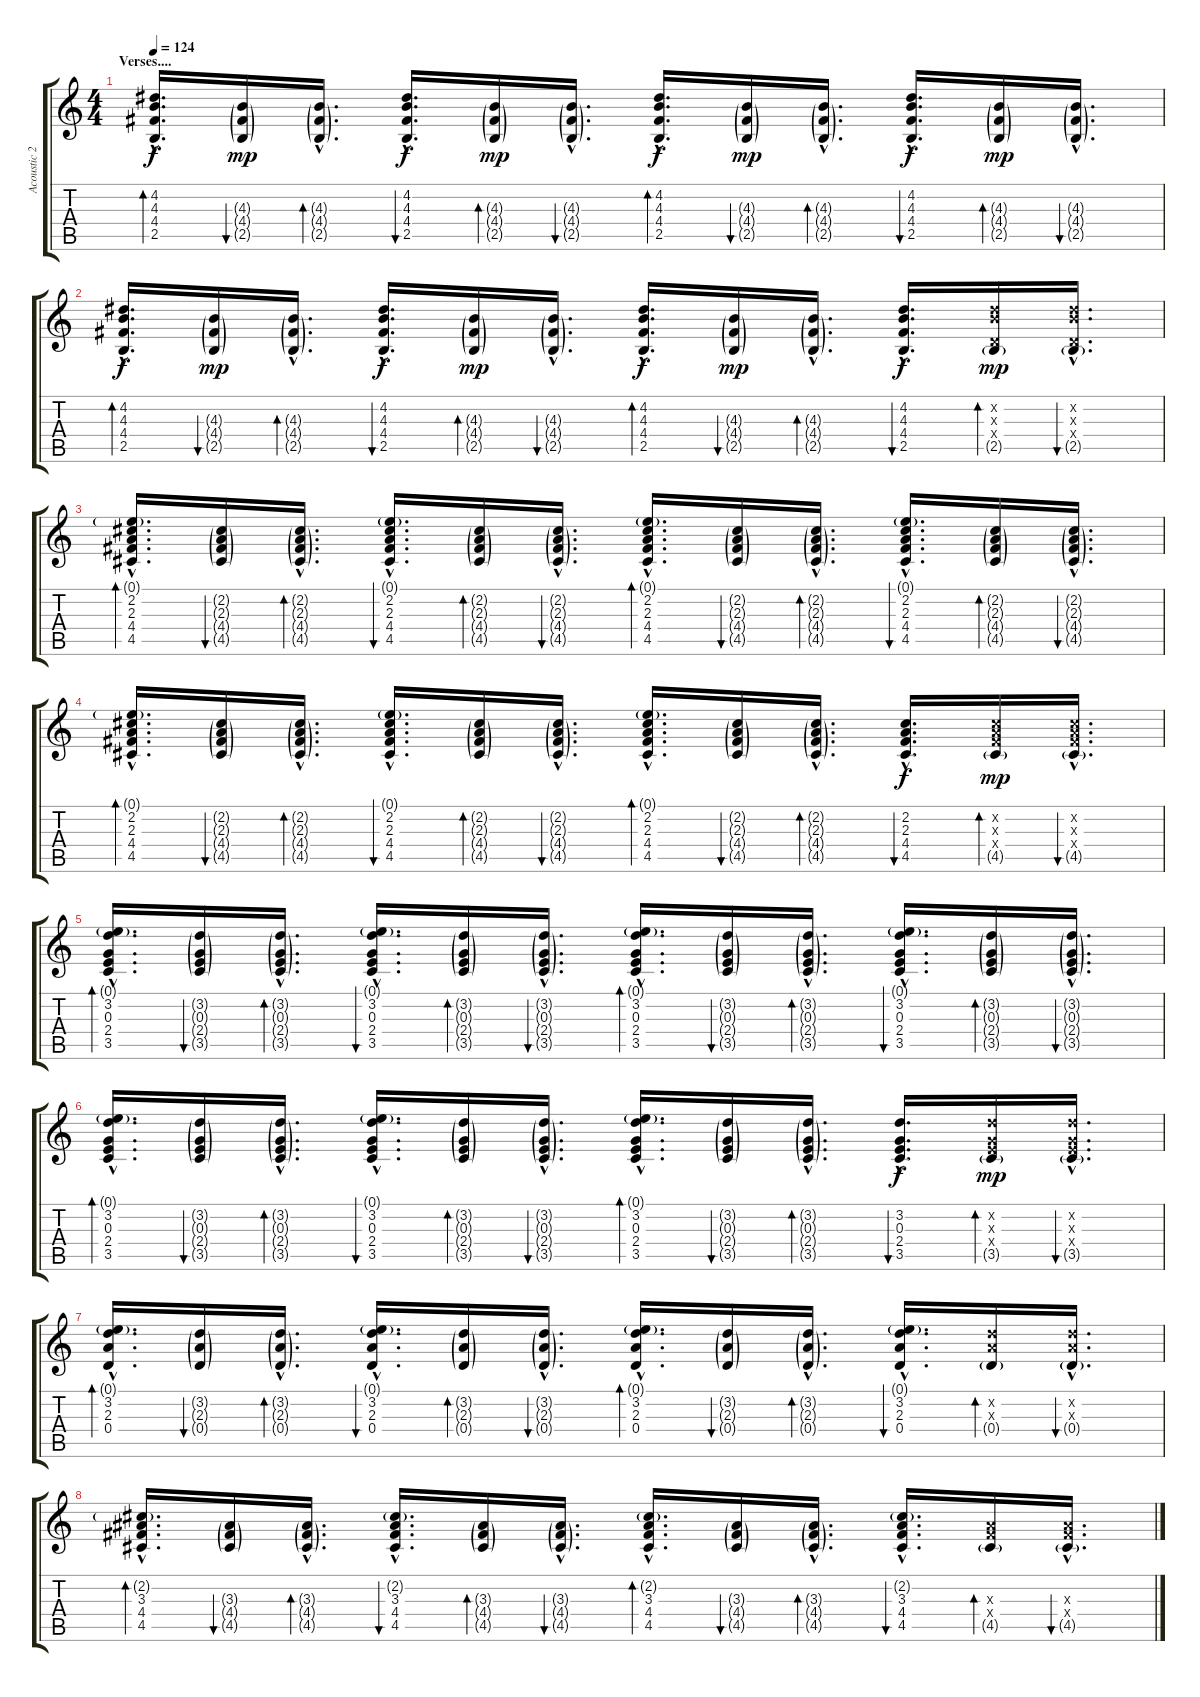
\track ("Acoustic 2 (Dub)" "Acoustic 2") {instrument acousticguitarsteel}
\staff {score tabs}
\tuning (E4 B3 G3 D3 A2 E2) {hide}
\ts (4 4)
\section ("" "Verses....")
\tempo 124
\clef g2
\ks c
(4.2{hac} 4.3{hac} 4.4{hac} 2.5{hac}).16{d bd 60 dy f} (4.3{g} 4.4{g} 2.5{g}).16{bu 60 dy mp} (4.3{g hac} 4.4{g hac} 2.5{g hac}).16{d bd 60} (4.2{hac} 4.3{hac} 4.4{hac} 2.5{hac}).16{d bu 60 dy f} (4.3{g} 4.4{g} 2.5{g}).16{bd 60 dy mp} (4.3{g hac} 4.4{g hac} 2.5{g hac}).16{d bu 60} (4.2{hac} 4.3{hac} 4.4{hac} 2.5{hac}).16{d bd 60 dy f} (4.3{g} 4.4{g} 2.5{g}).16{bu 60 dy mp} (4.3{g hac} 4.4{g hac} 2.5{g hac}).16{d bd 60} (4.2{hac} 4.3{hac} 4.4{hac} 2.5{hac}).16{d bu 60 dy f} (4.3{g} 4.4{g} 2.5{g}).16{bd 60 dy mp} (4.3{g hac} 4.4{g hac} 2.5{g hac}).16{d bu 60} |
(4.2{hac} 4.3{hac} 4.4{hac} 2.5{hac}).16{d bd 60 dy f} (4.3{g} 4.4{g} 2.5{g}).16{bu 60 dy mp} (4.3{g hac} 4.4{g hac} 2.5{g hac}).16{d bd 60} (4.2{hac} 4.3{hac} 4.4{hac} 2.5{hac}).16{d bu 60 dy f} (4.3{g} 4.4{g} 2.5{g}).16{bd 60 dy mp} (4.3{g hac} 4.4{g hac} 2.5{g hac}).16{d bu 60} (4.2{hac} 4.3{hac} 4.4{hac} 2.5{hac}).16{d bd 60 dy f} (4.3{g} 4.4{g} 2.5{g}).16{bu 60 dy mp} (4.3{g hac} 4.4{g hac} 2.5{g hac}).16{d bd 60} (4.2{hac} 4.3{hac} 4.4{hac} 2.5{hac}).16{d bu 60 dy f} (4.2{x} 4.3{x} 0.4{x} 2.5{g}).16{bd 60 dy mp} (4.2{hac x} 4.3{hac x} 0.4{hac x} 2.5{g hac}).16{d bu 60} |
(0.1{g hac} 2.2{hac} 2.3{hac} 4.4{hac} 4.5{hac}).16{d bd 60} (2.2{g} 2.3{g} 4.4{g} 4.5{g}).16{bu 60} (2.2{g hac} 2.3{g hac} 4.4{g hac} 4.5{g hac}).16{d bd 60} (0.1{g hac} 2.2{hac} 2.3{hac} 4.4{hac} 4.5{hac}).16{d bu 60} (2.2{g} 2.3{g} 4.4{g} 4.5{g}).16{bd 60} (2.2{g hac} 2.3{g hac} 4.4{g hac} 4.5{g hac}).16{d bu 60} (0.1{g hac} 2.2{hac} 2.3{hac} 4.4{hac} 4.5{hac}).16{d bd 60} (2.2{g} 2.3{g} 4.4{g} 4.5{g}).16{bu 60} (2.2{g hac} 2.3{g hac} 4.4{g hac} 4.5{g hac}).16{d bd 60} (0.1{g hac} 2.2{hac} 2.3{hac} 4.4{hac} 4.5{hac}).16{d bu 60} (2.2{g} 2.3{g} 4.4{g} 4.5{g}).16{bd 60} (2.2{g hac} 2.3{g hac} 4.4{g hac} 4.5{g hac}).16{d bu 60} |
(0.1{g hac} 2.2{hac} 2.3{hac} 4.4{hac} 4.5{hac}).16{d bd 60} (2.2{g} 2.3{g} 4.4{g} 4.5{g}).16{bu 60} (2.2{g hac} 2.3{g hac} 4.4{g hac} 4.5{g hac}).16{d bd 60} (0.1{g hac} 2.2{hac} 2.3{hac} 4.4{hac} 4.5{hac}).16{d bu 60} (2.2{g} 2.3{g} 4.4{g} 4.5{g}).16{bd 60} (2.2{g hac} 2.3{g hac} 4.4{g hac} 4.5{g hac}).16{d bu 60} (0.1{g hac} 2.2{hac} 2.3{hac} 4.4{hac} 4.5{hac}).16{d bd 60} (2.2{g} 2.3{g} 4.4{g} 4.5{g}).16{bu 60} (2.2{g hac} 2.3{g hac} 4.4{g hac} 4.5{g hac}).16{d bd 60} (2.2{hac} 2.3{hac} 4.4{hac} 4.5{hac}).16{d bu 60 dy f} (2.2{x} 2.3{x} 4.4{x} 4.5{g}).16{bd 60 dy mp} (2.2{hac x} 2.3{hac x} 4.4{hac x} 4.5{g hac}).16{d bu 60} |
(0.1{g hac} 3.2{hac} 0.3{hac} 2.4{hac} 3.5{hac}).16{d bd 60} (3.2{g} 0.3{g} 2.4{g} 3.5{g}).16{bu 60} (3.2{g hac} 0.3{g hac} 2.4{g hac} 3.5{g hac}).16{d bd 60} (0.1{g hac} 3.2{hac} 0.3{hac} 2.4{hac} 3.5{hac}).16{d bu 60} (3.2{g} 0.3{g} 2.4{g} 3.5{g}).16{bd 60} (3.2{g hac} 0.3{g hac} 2.4{g hac} 3.5{g hac}).16{d bu 60} (0.1{g hac} 3.2{hac} 0.3{hac} 2.4{hac} 3.5{hac}).16{d bd 60} (3.2{g} 0.3{g} 2.4{g} 3.5{g}).16{bu 60} (3.2{g hac} 0.3{g hac} 2.4{g hac} 3.5{g hac}).16{d bd 60} (0.1{g hac} 3.2{hac} 0.3{hac} 2.4{hac} 3.5{hac}).16{d bu 60} (3.2{g} 0.3{g} 2.4{g} 3.5{g}).16{bd 60} (3.2{g hac} 0.3{g hac} 2.4{g hac} 3.5{g hac}).16{d bu 60} |
(0.1{g hac} 3.2{hac} 0.3{hac} 2.4{hac} 3.5{hac}).16{d bd 60} (3.2{g} 0.3{g} 2.4{g} 3.5{g}).16{bu 60} (3.2{g hac} 0.3{g hac} 2.4{g hac} 3.5{g hac}).16{d bd 60} (0.1{g hac} 3.2{hac} 0.3{hac} 2.4{hac} 3.5{hac}).16{d bu 60} (3.2{g} 0.3{g} 2.4{g} 3.5{g}).16{bd 60} (3.2{g hac} 0.3{g hac} 2.4{g hac} 3.5{g hac}).16{d bu 60} (0.1{g hac} 3.2{hac} 0.3{hac} 2.4{hac} 3.5{hac}).16{d bd 60} (3.2{g} 0.3{g} 2.4{g} 3.5{g}).16{bu 60} (3.2{g hac} 0.3{g hac} 2.4{g hac} 3.5{g hac}).16{d bd 60} (3.2{hac} 0.3{hac} 2.4{hac} 3.5{hac}).16{d bu 60 dy f} (3.2{x} 0.3{x} 2.4{x} 3.5{g}).16{bd 60 dy mp} (3.2{hac x} 0.3{hac x} 2.4{hac x} 3.5{g hac}).16{d bu 60} |
(0.1{g hac} 3.2{hac} 2.3{hac} 0.4{hac}).16{d bd 60} (3.2{g} 2.3{g} 0.4{g}).16{bu 60} (3.2{g hac} 2.3{g hac} 0.4{g hac}).16{d bd 60} (0.1{g hac} 3.2{hac} 2.3{hac} 0.4{hac}).16{d bu 60} (3.2{g} 2.3{g} 0.4{g}).16{bd 60} (3.2{g hac} 2.3{g hac} 0.4{g hac}).16{d bu 60} (0.1{g hac} 3.2{hac} 2.3{hac} 0.4{hac}).16{d bd 60} (3.2{g} 2.3{g} 0.4{g}).16{bu 60} (3.2{g hac} 2.3{g hac} 0.4{g hac}).16{d bd 60} (0.1{g hac} 3.2{hac} 2.3{hac} 0.4{hac}).16{d bu 60} (3.2{x} 2.3{x} 0.4{g}).16{bd 60} (3.2{hac x} 2.3{hac x} 0.4{g hac}).16{d bu 60} |
(2.2{g hac} 3.3{hac} 4.4{hac} 4.5{hac}).16{d bd 60} (3.3{g} 4.4{g} 4.5{g}).16{bu 60} (3.3{g hac} 4.4{g hac} 4.5{g hac}).16{d bd 60} (2.2{g hac} 3.3{hac} 4.4{hac} 4.5{hac}).16{d bu 60} (3.3{g} 4.4{g} 4.5{g}).16{bd 60} (3.3{g hac} 4.4{g hac} 4.5{g hac}).16{d bu 60} (2.2{g hac} 3.3{hac} 4.4{hac} 4.5{hac}).16{d bd 60} (3.3{g} 4.4{g} 4.5{g}).16{bu 60} (3.3{g hac} 4.4{g hac} 4.5{g hac}).16{d bd 60} (2.2{g hac} 3.3{hac} 4.4{hac} 4.5{hac}).16{d bu 60} (3.3{x} 4.4{x} 4.5{g}).16{bd 60} (3.3{hac x} 4.4{hac x} 4.5{g hac}).16{d bu 60}
